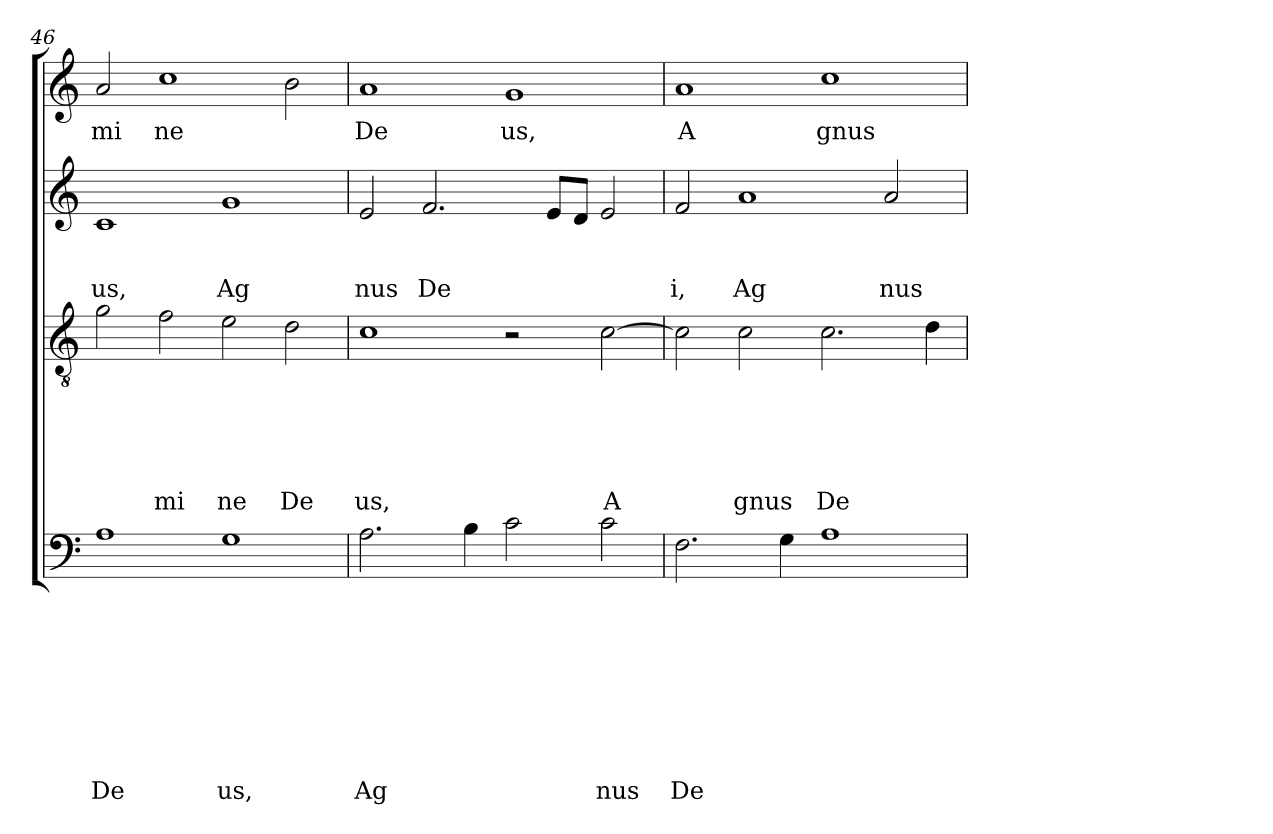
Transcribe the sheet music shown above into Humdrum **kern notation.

**kern	**text	**text	**text	**text	**text	**text	**text	**text	**text	**kern	**text	**text	**text	**text	**text	**text	**kern	**text	**text	**text	**kern	**text
*part4	*part4	*part4	*part4	*part4	*part4	*part4	*part4	*part4	*part4	*part3	*part3	*part3	*part3	*part3	*part3	*part3	*part2	*part2	*part2	*part2	*part1	*part1
*staff4	*staff4	*staff4	*staff4	*staff4	*staff4	*staff4	*staff4	*staff4	*staff4	*staff3	*staff3	*staff3	*staff3	*staff3	*staff3	*staff3	*staff2	*staff2	*staff2	*staff2	*staff1	*staff1
*clefF4	*	*	*	*	*	*	*	*	*	*clefGv2	*	*	*	*	*	*	*clefG2	*	*	*	*clefG2	*
*k[]	*	*	*	*	*	*	*	*	*	*k[]	*	*	*	*	*	*	*k[]	*	*	*	*k[]	*
*C:	*	*	*	*	*	*	*	*	*	*C:	*	*	*	*	*	*	*C:	*	*	*	*C:	*
=46	=46	=46	=46	=46	=46	=46	=46	=46	=46	=46	=46	=46	=46	=46	=46	=46	=46	=46	=46	=46	=46	=46
!	!	!	!	!	!	!	!	!	!LO:LY:b	!	!	!	!	!	!	!	!	!	!	!LO:LY:b	!	!LO:LY:b
1A	.	.	.	.	.	.	.	.	De	2g\	.	.	.	.	.	.	1c	.	.	us,	2a/	mi
!	!	!	!	!	!	!	!	!	!	!	!	!	!	!	!	!LO:LY:b	!	!	!	!	!	!LO:LY:b
.	.	.	.	.	.	.	.	.	.	2f\	.	.	.	.	.	mi	.	.	.	.	1cc	ne
!	!	!	!	!	!	!	!	!	!LO:LY:b	!	!	!	!	!	!	!LO:LY:b	!	!	!	!LO:LY:b	!	!
1G	.	.	.	.	.	.	.	.	us,	2e\	.	.	.	.	.	ne	1g	.	.	Ag	.	.
!	!	!	!	!	!	!	!	!	!	!	!	!	!	!	!	!LO:LY:b	!	!	!	!	!	!
.	.	.	.	.	.	.	.	.	.	2d\	.	.	.	.	.	De	.	.	.	.	2b\	.
=47	=47	=47	=47	=47	=47	=47	=47	=47	=47	=47	=47	=47	=47	=47	=47	=47	=47	=47	=47	=47	=47	=47
!	!	!	!	!	!	!	!	!	!LO:LY:b	!	!	!	!	!	!	!LO:LY:b	!	!	!	!LO:LY:b	!	!LO:LY:b
2.A\	.	.	.	.	.	.	.	.	Ag	1c	.	.	.	.	.	us,	2e/	.	.	nus	1a	De
!	!	!	!	!	!	!	!	!	!	!	!	!	!	!	!	!	!	!	!	!LO:LY:b	!	!
.	.	.	.	.	.	.	.	.	.	.	.	.	.	.	.	.	2.f/	.	.	De	.	.
4B\	.	.	.	.	.	.	.	.	.	.	.	.	.	.	.	.	.	.	.	.	.	.
!	!	!	!	!	!	!	!	!	!	!	!	!	!	!	!	!	!	!	!	!	!	!LO:LY:b
2c\	.	.	.	.	.	.	.	.	.	2r	.	.	.	.	.	.	.	.	.	.	1g	us,
.	.	.	.	.	.	.	.	.	.	.	.	.	.	.	.	.	8e/L	.	.	.	.	.
.	.	.	.	.	.	.	.	.	.	.	.	.	.	.	.	.	8d/J	.	.	.	.	.
!	!	!	!	!	!	!	!	!	!LO:LY:b	!	!	!	!	!	!	!LO:LY:b	!	!	!	!	!	!
2c\	.	.	.	.	.	.	.	.	nus	[>2c\	.	.	.	.	.	A	2e/	.	.	.	.	.
=48	=48	=48	=48	=48	=48	=48	=48	=48	=48	=48	=48	=48	=48	=48	=48	=48	=48	=48	=48	=48	=48	=48
!	!	!	!	!	!	!	!	!	!LO:LY:b	!	!	!	!	!	!	!	!	!	!	!LO:LY:b	!	!LO:LY:b
2.F\	.	.	.	.	.	.	.	.	De	2c\]	.	.	.	.	.	.	2f/	.	.	i,	1a	A
!	!	!	!	!	!	!	!	!	!	!	!	!	!	!	!	!LO:LY:b	!	!	!	!LO:LY:b	!	!
.	.	.	.	.	.	.	.	.	.	2c\	.	.	.	.	.	gnus	1a	.	.	Ag	.	.
4G\	.	.	.	.	.	.	.	.	.	.	.	.	.	.	.	.	.	.	.	.	.	.
!	!	!	!	!	!	!	!	!	!	!	!	!	!	!	!	!LO:LY:b	!	!	!	!	!	!LO:LY:b
1A	.	.	.	.	.	.	.	.	.	2.c\	.	.	.	.	.	De	.	.	.	.	1cc	gnus
!	!	!	!	!	!	!	!	!	!	!	!	!	!	!	!	!	!	!	!	!LO:LY:b	!	!
.	.	.	.	.	.	.	.	.	.	.	.	.	.	.	.	.	2a/	.	.	nus	.	.
.	.	.	.	.	.	.	.	.	.	4d\	.	.	.	.	.	.	.	.	.	.	.	.
=	=	=	=	=	=	=	=	=	=	=	=	=	=	=	=	=	=	=	=	=	=	=
*-	*-	*-	*-	*-	*-	*-	*-	*-	*-	*-	*-	*-	*-	*-	*-	*-	*-	*-	*-	*-	*-	*-
